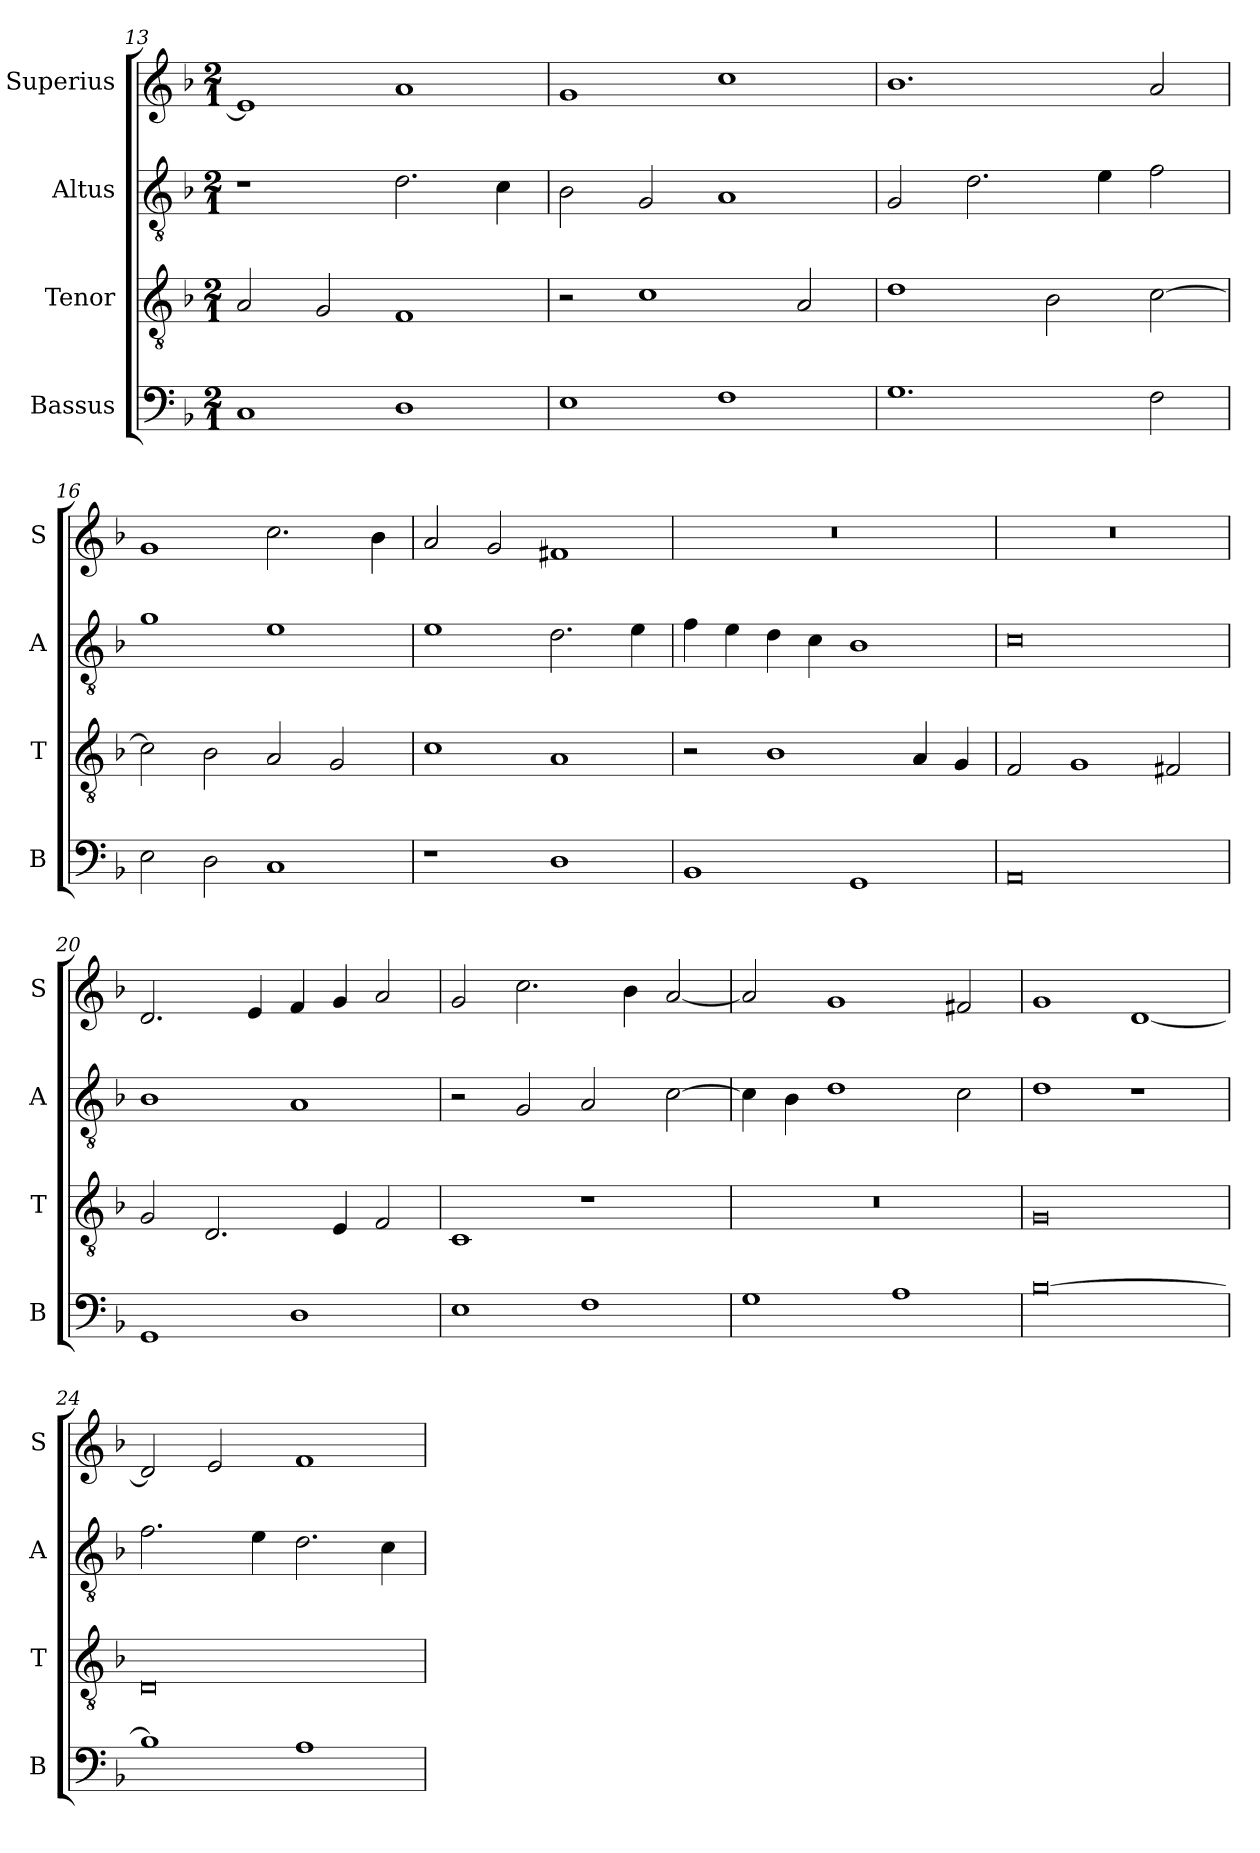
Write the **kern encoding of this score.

**kern	**kern	**kern	**kern
*part4	*part3	*part2	*part1
*staff4	*staff3	*staff2	*staff1
*I"Bassus	*I"Tenor	*I"Altus	*I"Superius
*I'B	*I'T	*I'A	*I'S
*clefF4	*clefGv2	*clefGv2	*clefG2
*k[b-]	*k[b-]	*k[b-]	*k[b-]
*M2/1	*M2/1	*M2/1	*M2/1
=13	=13	=13	=13
1C	2A/	1r	1e]
.	2G/	.	.
1D	1F	2.d\	1a
.	.	4c\	.
=14	=14	=14	=14
1E	2r	2B-\	1g
.	1c	2G/	.
1F	.	1A	1cc
.	2A/	.	.
=15	=15	=15	=15
1.G	1d	2G/	1.b-
.	.	2.d\	.
.	2B-\	.	.
.	.	4e\	.
2F\	[2c\	2f\	2a/
=16	=16	=16	=16
2E\	2c\]	1g	1g
2D\	2B-\	.	.
1C	2A/	1e	2.cc\
.	2G/	.	.
.	.	.	4b-\
=17	=17	=17	=17
1r	1c	1e	2a/
.	.	.	2g/
1D	1A	2.d\	1f#X
.	.	4e\	.
=18	=18	=18	=18
1BB-	2r	4f\	0r
.	.	4e\	.
.	1B-	4d\	.
.	.	4c\	.
1GG	.	1B-	.
.	4A/	.	.
.	4G/	.	.
=19	=19	=19	=19
0AA	2F/	0c	0r
.	1G	.	.
.	2F#X/	.	.
=20	=20	=20	=20
1GG	2G/	1B-	2.d/
.	2.D/	.	.
.	.	.	4e/
1D	.	1A	4f/
.	4E/	.	4g/
.	2F/	.	2a/
=21	=21	=21	=21
1E	1C	2r	2g/
.	.	2G/	2.cc\
1F	1r	2A/	.
.	.	.	4b-\
.	.	[2c\	[2a/
=22	=22	=22	=22
1G	0r	4c\]	2a/]
.	.	4B-\	.
.	.	1d	1g
1A	.	.	.
.	.	2c\	2f#X/
=23	=23	=23	=23
[0B-	0G	1d	1g
.	.	1r	[1d
=24	=24	=24	=24
1B-]	0D	2.f\	2d/]
.	.	.	2e/
.	.	4e\	.
1A	.	2.d\	1f
.	.	4c\	.
=	=	=	=
*-	*-	*-	*-
